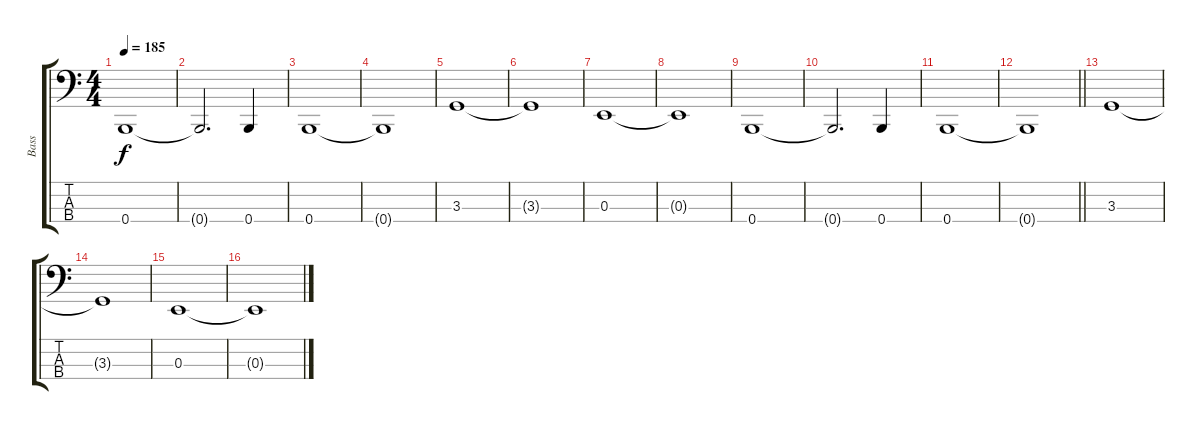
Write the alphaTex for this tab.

\track ("Bass" "Bass") {instrument electricbassfinger}
\staff {score tabs}
\tuning (D2 A1 E1 B0) {hide}
\ts (4 4)
\tempo 185
\clef f4
\ks c
0.4.1{dy f} |
0.4{t}.2{d} 0.4.4 |
0.4.1 |
0.4{t}.1 |
3.3.1 |
3.3{t}.1 |
0.3.1 |
0.3{t}.1 |
0.4.1 |
0.4{t}.2{d} 0.4.4 |
0.4.1 |
\barLineRight lightlight
0.4{t}.1 |
3.3.1 |
3.3{t}.1 |
0.3.1 |
0.3{t}.1
